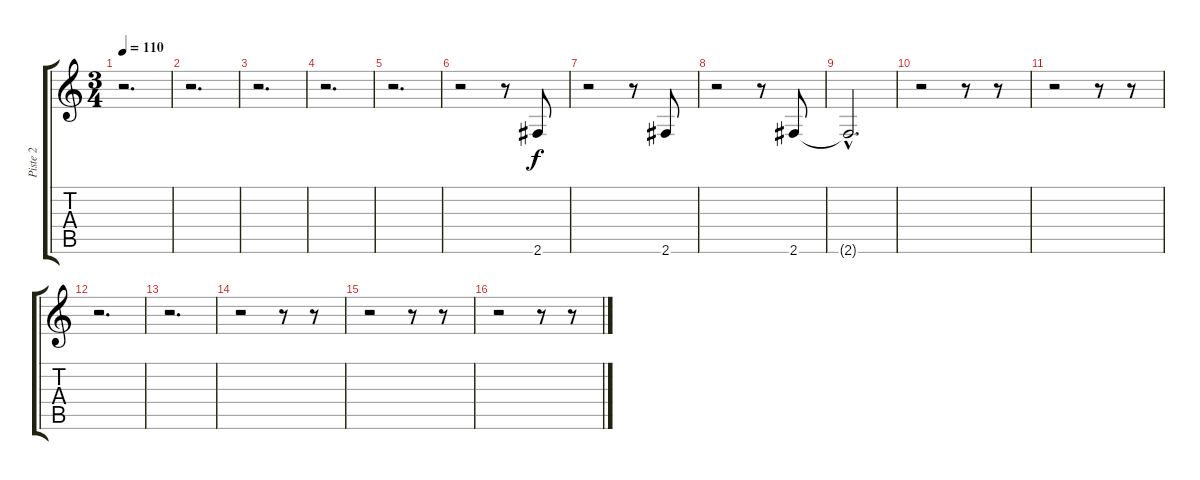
\track ("Piste 2" "Piste 2") {instrument electricbasspick}
\staff {score tabs}
\tuning (E4 B3 G3 D3 A2 E2) {hide}
\ts (3 4)
\tempo 110
\clef g2
\ks c
r.2{d dy f} |
r.2{d} |
r.2{d} |
r.2{d} |
r.2{d} |
r.2 r.8 2.6.8 |
r.2 r.8 2.6.8 |
r.2 r.8 2.6.8 |
2.6{hac t}.2{d} |
r.2 r.8 r.8 |
r.2 r.8 r.8 |
r.2{d} |
r.2{d} |
r.2 r.8 r.8 |
r.2 r.8 r.8 |
r.2 r.8 r.8
